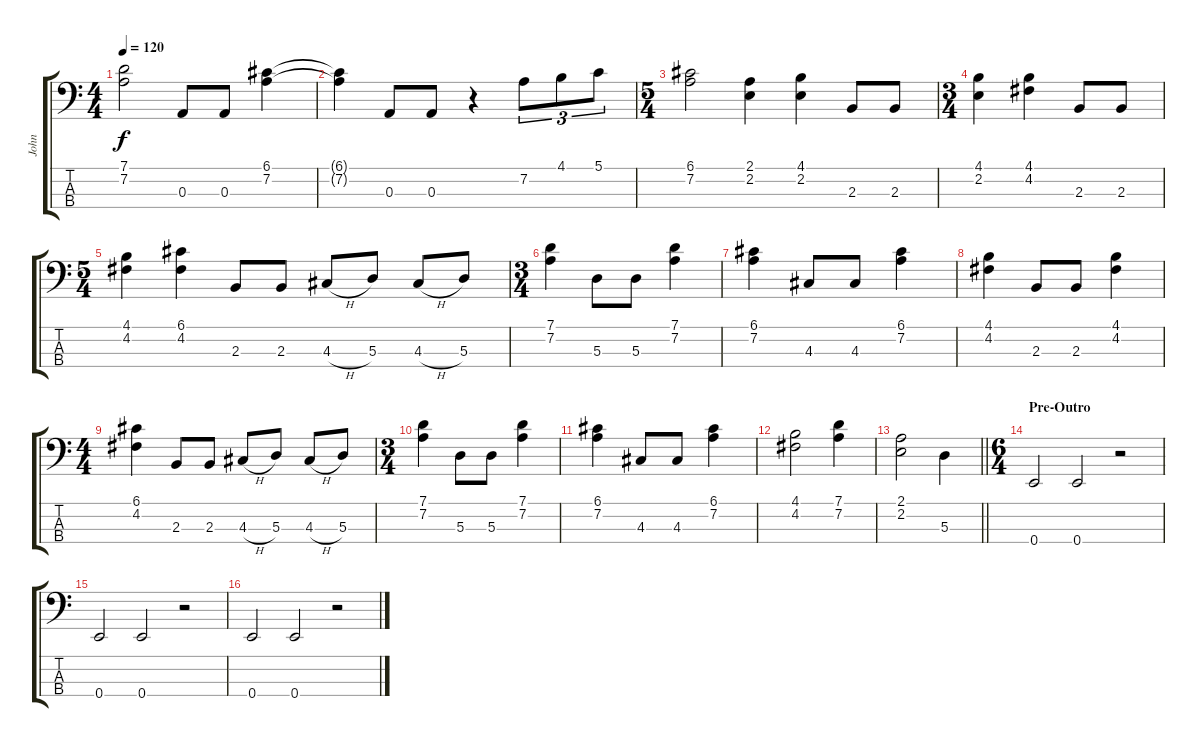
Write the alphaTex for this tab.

\track ("John" "John") {instrument electricbassfinger}
\staff {score tabs}
\tuning (G2 D2 A1 E1) {hide}
\ts (4 4)
\tempo 120
\clef f4
\ks c
(7.1 7.2).2{dy f} 0.3.8 0.3.8 (6.1 7.2).4 |
(6.1{t} 7.2{t}).4 0.3.8 0.3.8 r.4 7.2.8{tu (3 2)} 4.1.8{tu (3 2)} 5.1.8{tu (3 2)} |
\ts (5 4)
(6.1 7.2).2 (2.1 2.2).4 (4.1 2.2).4 2.3.8 2.3.8 |
\ts (3 4)
(4.1 2.2).4 (4.1 4.2).4 2.3.8 2.3.8 |
\ts (5 4)
(4.1 4.2).4 (6.1 4.2).4 2.3.8 2.3.8 4.3{h}.8 5.3.8 4.3{h}.8 5.3.8 |
\ts (3 4)
(7.1 7.2).4 5.3.8 5.3.8 (7.1 7.2).4 |
(6.1 7.2).4 4.3.8 4.3.8 (6.1 7.2).4 |
(4.1 4.2).4 2.3.8 2.3.8 (4.1 4.2).4 |
\ts (4 4)
(6.1 4.2).4 2.3.8 2.3.8 4.3{h}.8 5.3.8 4.3{h}.8 5.3.8 |
\ts (3 4)
(7.1 7.2).4 5.3.8 5.3.8 (7.1 7.2).4 |
(6.1 7.2).4 4.3.8 4.3.8 (6.1 7.2).4 |
(4.1 4.2).2 (7.1 7.2).4 |
\barLineRight lightlight
(2.1 2.2).2 5.3.4 |
\ts (6 4)
\section ("" "Pre-Outro")
0.4.2 0.4.2 r.2 |
0.4.2 0.4.2 r.2 |
0.4.2 0.4.2 r.2
